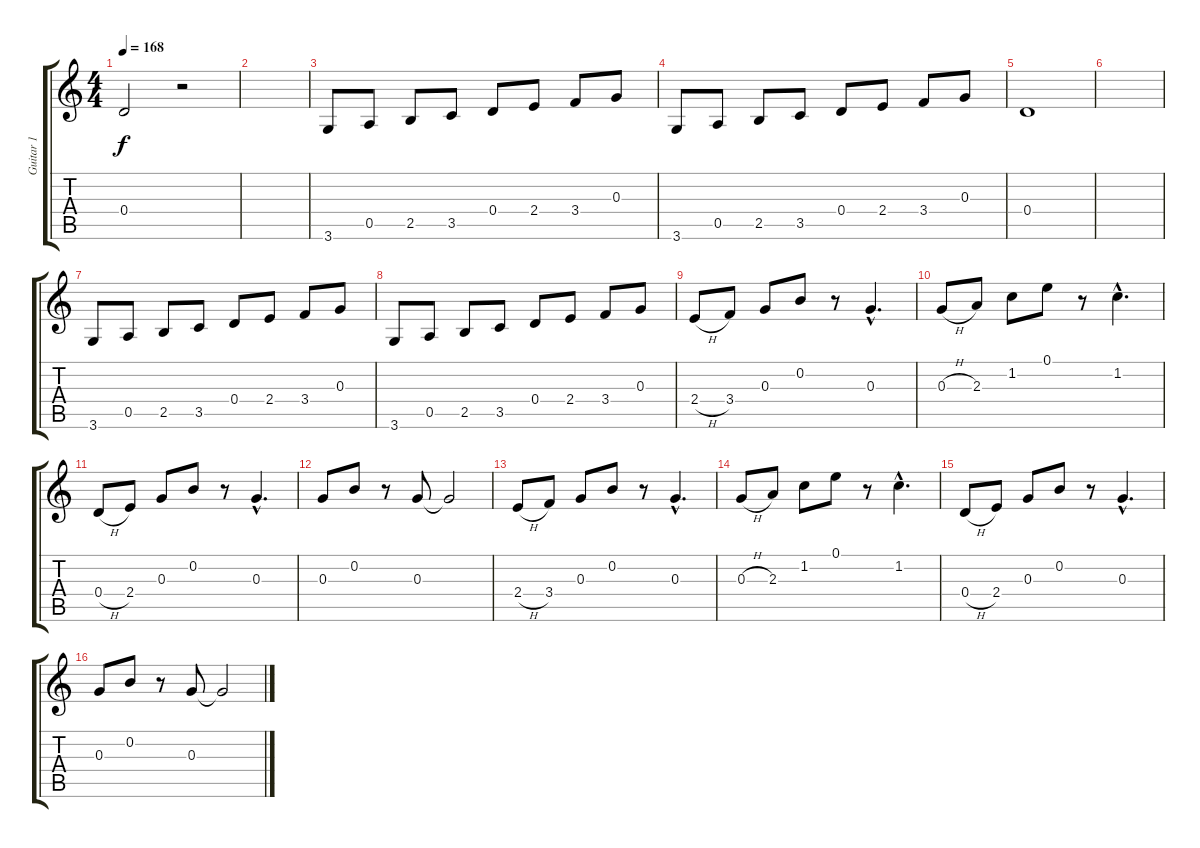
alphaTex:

\track ("Guitar 1" "Guitar 1") {instrument electricguitarjazz}
\staff {score tabs}
\tuning (E4 B3 G3 D3 A2 E2) {hide}
\ts (4 4)
\tempo 168
\clef g2
\ks c
0.4.2{dy f} r.2 |
|
3.6.8{volume 9} 0.5.8 2.5.8 3.5.8 0.4.8 2.4.8 3.4.8 0.3.8 |
3.6.8 0.5.8 2.5.8 3.5.8 0.4.8 2.4.8 3.4.8 0.3.8 |
0.4.1 |
|
3.6.8{volume 9} 0.5.8 2.5.8 3.5.8 0.4.8 2.4.8 3.4.8 0.3.8 |
3.6.8 0.5.8 2.5.8 3.5.8 0.4.8 2.4.8 3.4.8 0.3.8 |
2.4{h}.8 3.4.8 0.3.8 0.2.8 r.8 0.3{hac}.4{d} |
0.3{h}.8 2.3.8 1.2.8 0.1.8 r.8 1.2{hac}.4{d} |
0.4{h}.8 2.4.8 0.3.8 0.2.8 r.8 0.3{hac}.4{d} |
0.3.8 0.2.8 r.8 0.3.8 0.3{t}.2 |
2.4{h}.8 3.4.8 0.3.8 0.2.8 r.8 0.3{hac}.4{d} |
0.3{h}.8 2.3.8 1.2.8 0.1.8 r.8 1.2{hac}.4{d} |
0.4{h}.8 2.4.8 0.3.8 0.2.8 r.8 0.3{hac}.4{d} |
0.3.8 0.2.8 r.8 0.3.8 0.3{t}.2
